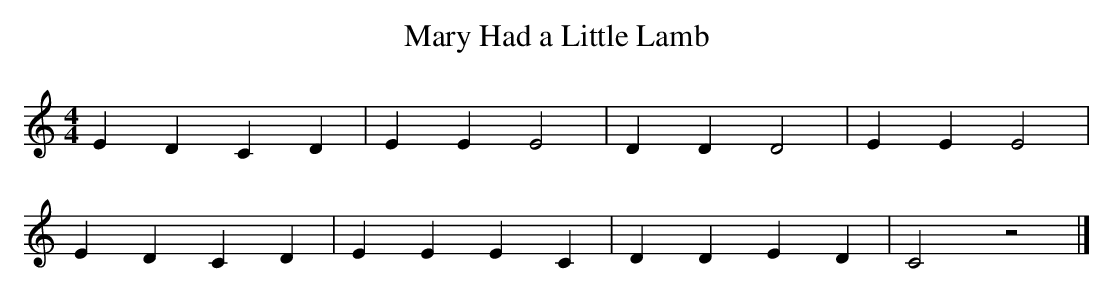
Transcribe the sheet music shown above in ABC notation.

X:1
T:Mary Had a Little Lamb
M:4/4
L:1/4
K:C
 EDCD | EE E2 | DD D2 | EE E2 |
 EDCD | EE EC | DD ED | C2 z2 |]
